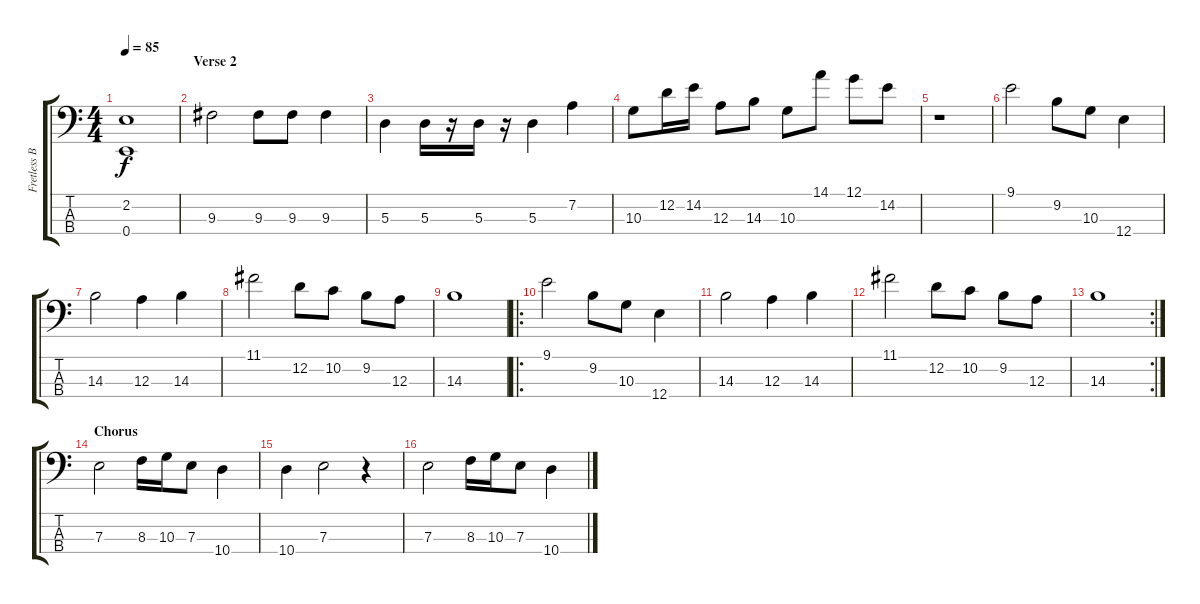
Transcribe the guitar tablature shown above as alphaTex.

\track ("Fretless Bass" "Fretless B") {instrument fretlessbass}
\staff {score tabs}
\tuning (G2 D2 A1 E1) {hide}
\ts (4 4)
\tempo 85
\clef f4
\ks c
(2.2 0.4).1{dy f} |
\section ("" "Verse 2")
9.3.2 9.3.8 9.3.8 9.3.4 |
5.3.4 5.3.16 r.16 5.3.16 r.16 5.3.4 7.2.4 |
10.3.8 12.2.16 14.2.16 12.3.8 14.3.8 10.3.8 14.1.8 12.1.8 14.2.8 |
r.1 |
9.1.2 9.2.8 10.3.8 12.4.4 |
14.3.2 12.3.4 14.3.4 |
11.1.2 12.2.8 10.2.8 9.2.8 12.3.8 |
14.3.1 |
\ro
9.1.2 9.2.8 10.3.8 12.4.4 |
14.3.2 12.3.4 14.3.4 |
11.1.2 12.2.8 10.2.8 9.2.8 12.3.8 |
\rc 2
14.3.1 |
\section ("" "Chorus")
7.3.2 8.3.16 10.3.16 7.3.8 10.4.4 |
10.4.4 7.3.2 r.4 |
7.3.2 8.3.16 10.3.16 7.3.8 10.4.4
